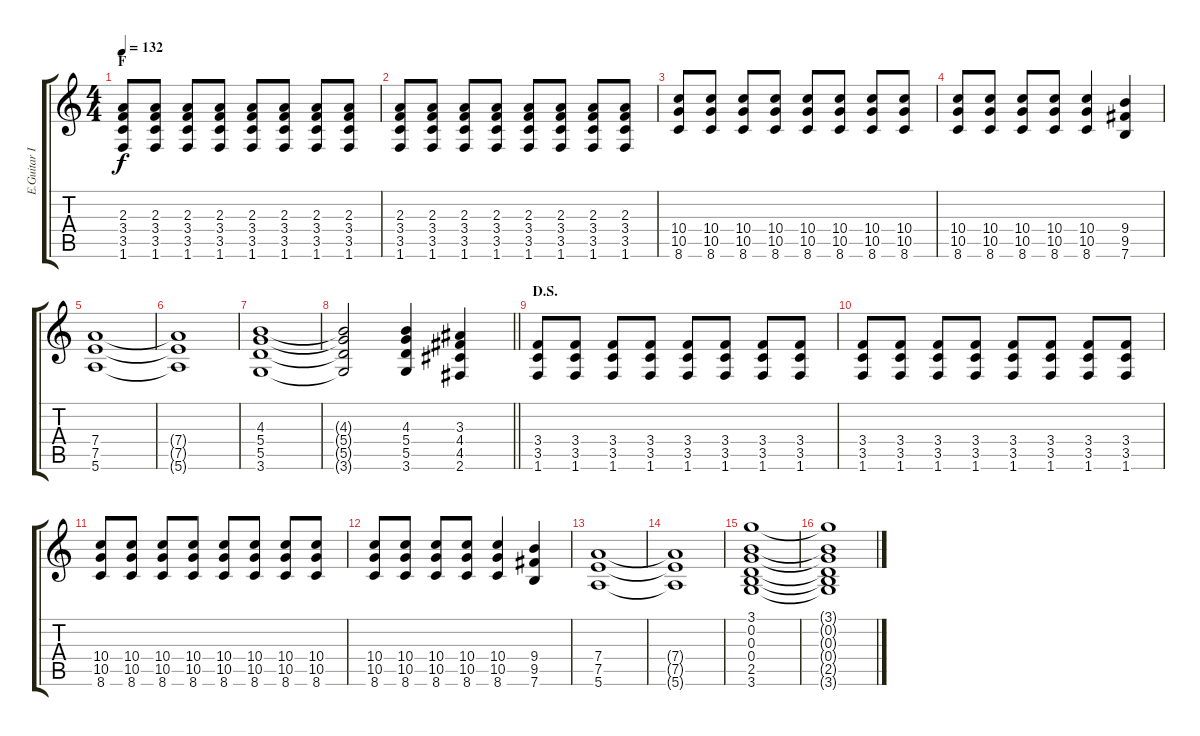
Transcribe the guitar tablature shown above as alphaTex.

\track ("E.Guitar I" "E.Guitar I") {instrument electricguitarclean}
\staff {score tabs}
\tuning (E4 B3 G3 D3 A2 E2) {hide}
\ts (4 4)
\section ("" "F")
\tempo 132
\clef g2
\ks c
(2.3 3.4 3.5 1.6).8{dy f} (2.3 3.4 3.5 1.6).8 (2.3 3.4 3.5 1.6).8 (2.3 3.4 3.5 1.6).8 (2.3 3.4 3.5 1.6).8 (2.3 3.4 3.5 1.6).8 (2.3 3.4 3.5 1.6).8 (2.3 3.4 3.5 1.6).8 |
(2.3 3.4 3.5 1.6).8 (2.3 3.4 3.5 1.6).8 (2.3 3.4 3.5 1.6).8 (2.3 3.4 3.5 1.6).8 (2.3 3.4 3.5 1.6).8 (2.3 3.4 3.5 1.6).8 (2.3 3.4 3.5 1.6).8 (2.3 3.4 3.5 1.6).8 |
(10.4 10.5 8.6).8 (10.4 10.5 8.6).8 (10.4 10.5 8.6).8 (10.4 10.5 8.6).8 (10.4 10.5 8.6).8 (10.4 10.5 8.6).8 (10.4 10.5 8.6).8 (10.4 10.5 8.6).8 |
(10.4 10.5 8.6).8 (10.4 10.5 8.6).8 (10.4 10.5 8.6).8 (10.4 10.5 8.6).8 (10.4 10.5 8.6).4 (9.4 9.5 7.6).4 |
(7.4 7.5 5.6).1 |
(7.4{t} 7.5{t} 5.6{t}).1 |
(4.3 5.4 5.5 3.6).1 |
\barLineRight lightlight
(4.3{t} 5.4{t} 5.5{t} 3.6{t}).2 (4.3 5.4 5.5 3.6).4 (3.3 4.4 4.5 2.6).4 |
\section ("" "D.S.")
(3.4 3.5 1.6).8 (3.4 3.5 1.6).8 (3.4 3.5 1.6).8 (3.4 3.5 1.6).8 (3.4 3.5 1.6).8 (3.4 3.5 1.6).8 (3.4 3.5 1.6).8 (3.4 3.5 1.6).8 |
(3.4 3.5 1.6).8 (3.4 3.5 1.6).8 (3.4 3.5 1.6).8 (3.4 3.5 1.6).8 (3.4 3.5 1.6).8 (3.4 3.5 1.6).8 (3.4 3.5 1.6).8 (3.4 3.5 1.6).8 |
(10.4 10.5 8.6).8 (10.4 10.5 8.6).8 (10.4 10.5 8.6).8 (10.4 10.5 8.6).8 (10.4 10.5 8.6).8 (10.4 10.5 8.6).8 (10.4 10.5 8.6).8 (10.4 10.5 8.6).8 |
(10.4 10.5 8.6).8 (10.4 10.5 8.6).8 (10.4 10.5 8.6).8 (10.4 10.5 8.6).8 (10.4 10.5 8.6).4 (9.4 9.5 7.6).4 |
(7.4 7.5 5.6).1 |
(7.4{t} 7.5{t} 5.6{t}).1 |
(3.1 0.2 0.3 0.4 2.5 3.6).1 |
(3.1{t} 0.2{t} 0.3{t} 0.4{t} 2.5{t} 3.6{t}).1
